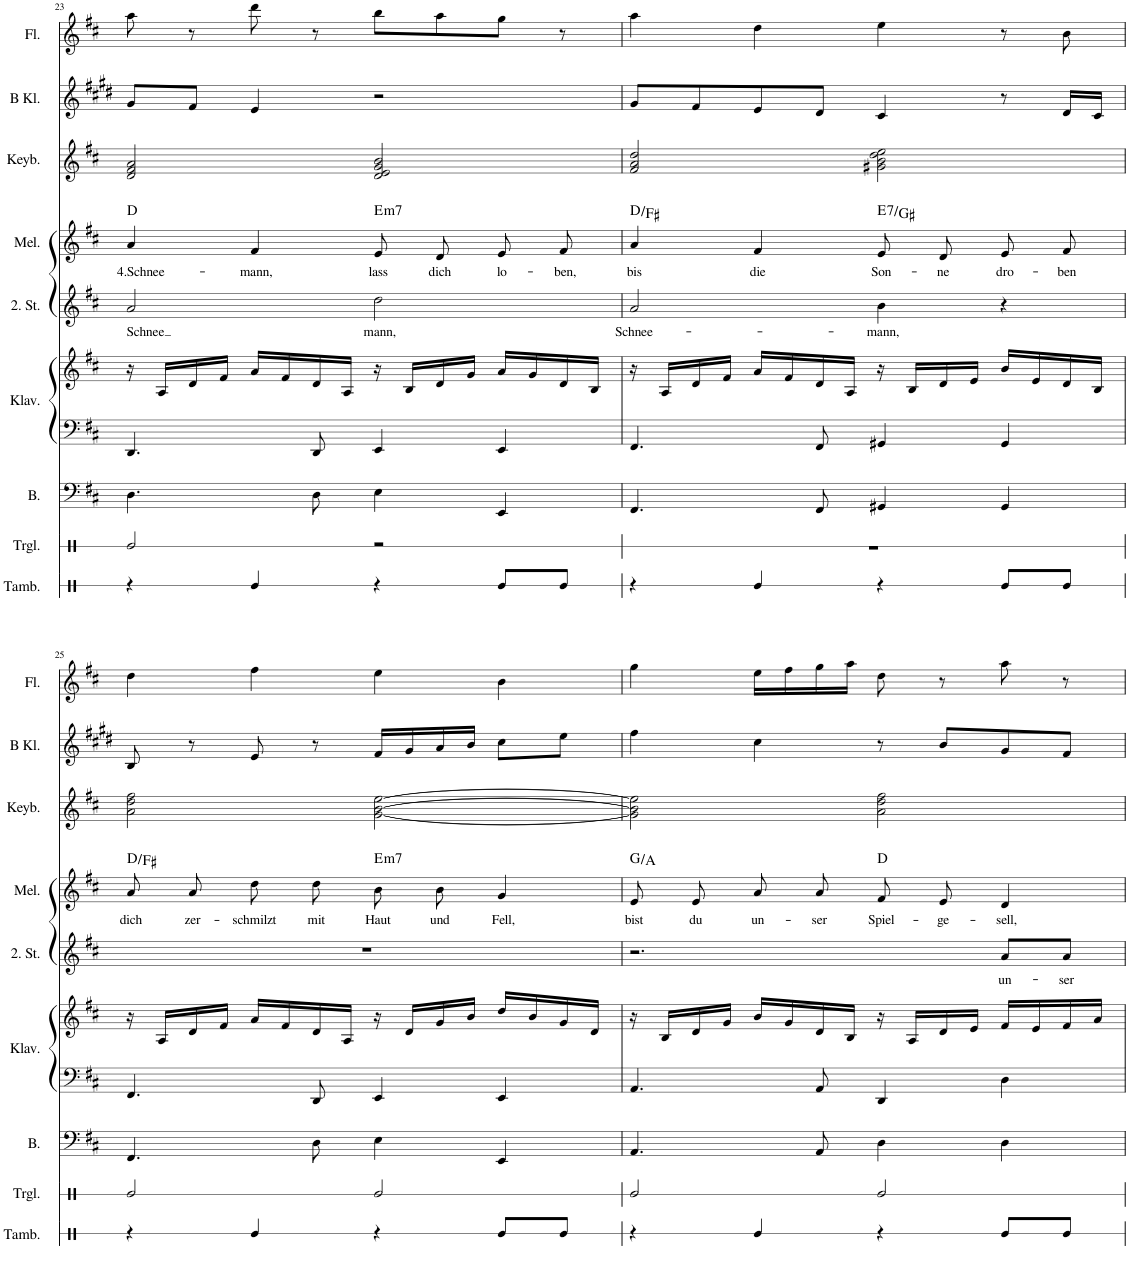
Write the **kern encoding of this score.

**kern	**kern	**kern	**kern	**kern	**kern	**text	**kern	**text	**harte	**kern	**kern	**kern
*part9	*part8	*part7	*part6	*part6	*part5	*part5	*part4	*part4	*part4	*part3	*part2	*part1
*staff10	*staff9	*staff8	*staff7	*staff6	*staff5	*staff5	*staff4	*staff4	*	*staff3	*staff2	*staff1
*I"Tamburin	*I"Triangel	*I"Bass	*I"Klavier	*	*I"2. Stimme	*	*I"Melodie	*	*	*I"Keyboard	*I"B Klarinette	*I"Flöte
*I'Tamb.	*I'Trgl.	*I'B.	*I'Klav.	*	*I'2. St.	*	*I'Mel.	*	*	*I'Keyb.	*I'B Kl.	*I'Fl.
!!LO:PB:g=z
*clefX	*clefX	*clefF4	*clefF4	*clefG2	*clefG2	*	*clefG2	*	*	*clefG2	*clefG2	*clefG2
*	*	*Trd7c12	*	*	*	*	*	*	*	*	*Trd1c2	*
*k[]	*k[]	*k[f#c#]	*k[f#c#]	*k[f#c#]	*k[f#c#]	*	*k[f#c#]	*	*	*k[f#c#]	*k[f#c#g#d#]	*k[f#c#]
*M2/2	*M2/2	*M2/2	*M2/2	*M2/2	*M2/2	*	*M2/2	*	*	*M2/2	*M2/2	*M2/2
*met(c|)	*met(c|)	*met(c|)	*met(c|)	*met(c|)	*met(c|)	*	*met(c|)	*	*	*met(c|)	*met(c|)	*met(c|)
=23	=23	=23	=23	=23	=23	=23	=23	=23	=23	=23	=23	=23
!	!	!	!	!	!	!LO:LY:b	!	!LO:LY:b	!	!	!	!
4r	2Re/	4.D\	4.DD/	16r	2a/	Schnee	4a/	4.Schnee-	D:maj	2d/ 2f#/ 2a/	8g#/L	8aa\
.	.	.	.	16A/LL	.	.	.	.	.	.	.	.
.	.	.	.	16d/	.	.	.	.	.	.	8f#/J	8r
.	.	.	.	16f#/JJ	.	.	.	.	.	.	.	.
!	!	!	!	!	!	!	!	!LO:LY:b	!	!	!	!
4Re/	.	.	.	16a/LL	.	.	4f#/	-mann,	.	.	4e/	8ddd\
.	.	.	.	16f#/	.	.	.	.	.	.	.	.
.	.	8D\	8DD/	16d/	.	.	.	.	.	.	.	8r
.	.	.	.	16A/JJ	.	.	.	.	.	.	.	.
!	!	!	!	!	!	!LO:LY:b	!	!LO:LY:b	!LO:H:kt=m7	!	!	!
4r	2r	4E\	4EE/	16r	2dd\	mann,	8e/L	lass	E:min7	2d/ 2e/ 2g/ 2b/	2r	8bb\L
.	.	.	.	16B/LL	.	.	.	.	.	.	.	.
!	!	!	!	!	!	!	!	!LO:LY:b	!	!	!	!
.	.	.	.	16d/	.	.	8d/	dich	.	.	.	8aa\
.	.	.	.	16g/JJ	.	.	.	.	.	.	.	.
!	!	!	!	!	!	!	!	!LO:LY:b	!	!	!	!
8Re/L	.	4EE/	4EE/	16a/LL	.	.	8e/	lo-	.	.	.	8gg\J
.	.	.	.	16g/	.	.	.	.	.	.	.	.
!	!	!	!	!	!	!	!	!LO:LY:b	!	!	!	!
8Re/J	.	.	.	16d/	.	.	8f#/J	-ben,	.	.	.	8r
.	.	.	.	16B/JJ	.	.	.	.	.	.	.	.
=24	=24	=24	=24	=24	=24	=24	=24	=24	=24	=24	=24	=24
!	!	!	!	!	!	!LO:LY:b	!	!LO:LY:b	!	!	!	!
4r	1r	4.FF#/	4.FF#/	16r	2a/	Schnee-	4a/	bis	D:maj/3	2f#/ 2a/ 2dd/	8g#/L	4aa\
.	.	.	.	16A/LL	.	.	.	.	.	.	.	.
.	.	.	.	16d/	.	.	.	.	.	.	8f#/	.
.	.	.	.	16f#/JJ	.	.	.	.	.	.	.	.
!	!	!	!	!	!	!	!	!LO:LY:b	!	!	!	!
4Re/	.	.	.	16a/LL	.	.	4f#/	die	.	.	8e/	4dd\
.	.	.	.	16f#/	.	.	.	.	.	.	.	.
.	.	8FF#/	8FF#/	16d/	.	.	.	.	.	.	8d#/J	.
.	.	.	.	16A/JJ	.	.	.	.	.	.	.	.
!	!	!	!	!	!	!LO:LY:b	!	!LO:LY:b	!LO:H:kt=7	!	!	!
4r	.	4GG#X/	4GG#X/	16r	4b\	-mann,	8e/L	Son-	E:7/3	2g#X\ 2b\ 2dd\ 2ee\	4c#/	4ee\
.	.	.	.	16B/LL	.	.	.	.	.	.	.	.
!	!	!	!	!	!	!	!	!LO:LY:b	!	!	!	!
.	.	.	.	16d/	.	.	8d/	-ne	.	.	.	.
.	.	.	.	16e/JJ	.	.	.	.	.	.	.	.
!	!	!	!	!	!	!	!	!LO:LY:b	!	!	!	!
8Re/L	.	4GG#/	4GG#/	16b/LL	4r	.	8e/	dro-	.	.	8r	8r
.	.	.	.	16e/	.	.	.	.	.	.	.	.
!	!	!	!	!	!	!	!	!LO:LY:b	!	!	!	!
8Re/J	.	.	.	16d/	.	.	8f#/J	-ben	.	.	16d#/LL	8b\
.	.	.	.	16B/JJ	.	.	.	.	.	.	16c#/JJ	.
!!LO:LB:g=z
=25	=25	=25	=25	=25	=25	=25	=25	=25	=25	=25	=25	=25
!	!	!	!	!	!	!	!	!LO:LY:b	!	!	!	!
4r	2Re/	4.FF#/	4.FF#/	16r	1r	.	8a\L	dich	D:maj/3	2a\ 2dd\ 2ff#\	8B/	4dd\
.	.	.	.	16A/LL	.	.	.	.	.	.	.	.
!	!	!	!	!	!	!	!	!LO:LY:b	!	!	!	!
.	.	.	.	16d/	.	.	8a\	zer-	.	.	8r	.
.	.	.	.	16f#/JJ	.	.	.	.	.	.	.	.
!	!	!	!	!	!	!	!	!LO:LY:b	!	!	!	!
4Re/	.	.	.	16a/LL	.	.	8dd\	-schmilzt	.	.	8e/	4ff#\
.	.	.	.	16f#/	.	.	.	.	.	.	.	.
!	!	!	!	!	!	!	!	!LO:LY:b	!	!	!	!
.	.	8D\	8DD/	16d/	.	.	8dd\J	mit	.	.	8r	.
.	.	.	.	16A/JJ	.	.	.	.	.	.	.	.
!	!	!	!	!	!	!	!	!LO:LY:b	!LO:H:kt=m7	!	!	!
4r	2Re/	4E\	4EE/	16r	.	.	8b\L	Haut	E:min7	[2g\ [2b\ [2ee\	16f#/LL	4ee\
.	.	.	.	16d/LL	.	.	.	.	.	.	16g#/	.
!	!	!	!	!	!	!	!	!LO:LY:b	!	!	!	!
.	.	.	.	16g/	.	.	8b\J	und	.	.	16a/	.
.	.	.	.	16b/JJ	.	.	.	.	.	.	16b/JJ	.
!	!	!	!	!	!	!	!	!LO:LY:b	!	!	!	!
8Re/L	.	4EE/	4EE/	16dd/LL	.	.	4g/	Fell,	.	.	8cc#\L	4b\
.	.	.	.	16b/	.	.	.	.	.	.	.	.
8Re/J	.	.	.	16g/	.	.	.	.	.	.	8ee\J	.
.	.	.	.	16d/JJ	.	.	.	.	.	.	.	.
=26	=26	=26	=26	=26	=26	=26	=26	=26	=26	=26	=26	=26
!	!	!	!	!	!	!	!	!LO:LY:b	!	!	!	!
4r	2Re/	4.AA/	4.AA/	16r	2.r	.	8e/L	bist	G:maj/2	2g\] 2b\] 2ee\]	4ff#\	4gg\
.	.	.	.	16B/LL	.	.	.	.	.	.	.	.
!	!	!	!	!	!	!	!	!LO:LY:b	!	!	!	!
.	.	.	.	16d/	.	.	8e/	du	.	.	.	.
.	.	.	.	16g/JJ	.	.	.	.	.	.	.	.
!	!	!	!	!	!	!	!	!LO:LY:b	!	!	!	!
4Re/	.	.	.	16b/LL	.	.	8a/	un-	.	.	4cc#\	16ee\LL
.	.	.	.	16g/	.	.	.	.	.	.	.	16ff#\
!	!	!	!	!	!	!	!	!LO:LY:b	!	!	!	!
.	.	8AA/	8AA/	16d/	.	.	8a/J	-ser	.	.	.	16gg\
.	.	.	.	16B/JJ	.	.	.	.	.	.	.	16aa\JJ
!	!	!	!	!	!	!	!	!LO:LY:b	!	!	!	!
4r	2Re/	4D\	4DD/	16r	.	.	8f#/L	Spiel-	D:maj	2a\ 2dd\ 2ff#\	8r	8dd\
.	.	.	.	16A/LL	.	.	.	.	.	.	.	.
!	!	!	!	!	!	!	!	!LO:LY:b	!	!	!	!
.	.	.	.	16d/	.	.	8e/J	-ge-	.	.	8b/L	8r
.	.	.	.	16e/JJ	.	.	.	.	.	.	.	.
!	!	!	!	!	!	!LO:LY:b	!	!LO:LY:b	!	!	!	!
8Re/L	.	4D\	4D\	16f#/LL	8a/L	un-	4d/	-sell,	.	.	8g#/	8aa\
.	.	.	.	16e/	.	.	.	.	.	.	.	.
!	!	!	!	!	!	!LO:LY:b	!	!	!	!	!	!
8Re/J	.	.	.	16f#/	8a/J	-ser	.	.	.	.	8f#/J	8r
.	.	.	.	16a/JJ	.	.	.	.	.	.	.	.
=	=	=	=	=	=	=	=	=	=	=	=	=
*-	*-	*-	*-	*-	*-	*-	*-	*-	*-	*-	*-	*-
